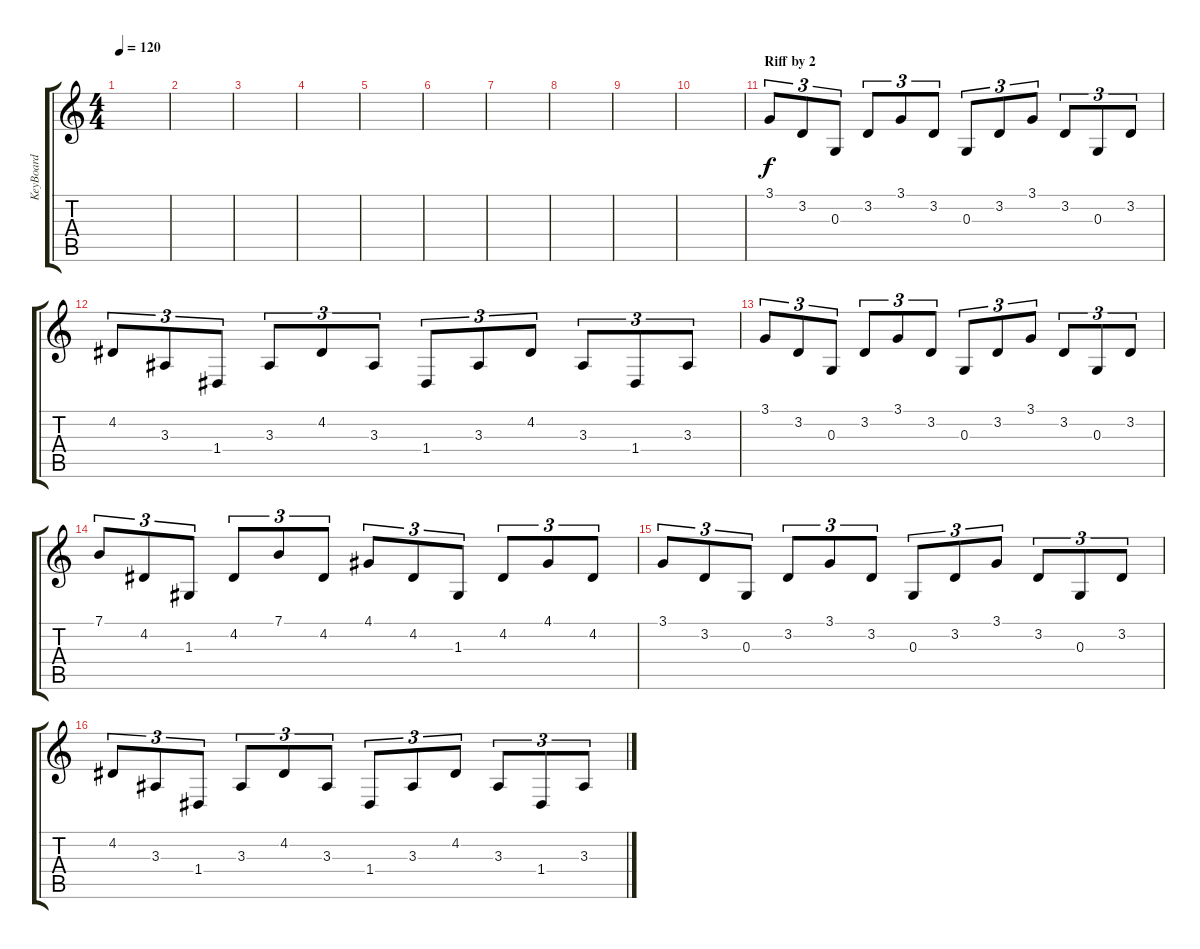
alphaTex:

\track ("KeyBoard" "KeyBoard") {instrument acousticgrandpiano}
\staff {score tabs}
\tuning (E4 B3 G3 D3 A2 E2) {hide}
\ts (4 4)
\tempo 120
\clef g2
\ks c
|
|
|
|
|
|
|
|
|
|
\section ("" "Riff by 2")
3.1.8{tu (3 2) instrument acousticgrandpiano} 3.2.8{tu (3 2)} 0.3.8{tu (3 2)} 3.2.8{tu (3 2)} 3.1.8{tu (3 2)} 3.2.8{tu (3 2)} 0.3.8{tu (3 2)} 3.2.8{tu (3 2)} 3.1.8{tu (3 2)} 3.2.8{tu (3 2)} 0.3.8{tu (3 2)} 3.2.8{tu (3 2)} |
4.2.8{tu (3 2)} 3.3.8{tu (3 2)} 1.4.8{tu (3 2)} 3.3.8{tu (3 2)} 4.2.8{tu (3 2)} 3.3.8{tu (3 2)} 1.4.8{tu (3 2)} 3.3.8{tu (3 2)} 4.2.8{tu (3 2)} 3.3.8{tu (3 2)} 1.4.8{tu (3 2)} 3.3.8{tu (3 2)} |
3.1.8{tu (3 2)} 3.2.8{tu (3 2)} 0.3.8{tu (3 2)} 3.2.8{tu (3 2)} 3.1.8{tu (3 2)} 3.2.8{tu (3 2)} 0.3.8{tu (3 2)} 3.2.8{tu (3 2)} 3.1.8{tu (3 2)} 3.2.8{tu (3 2)} 0.3.8{tu (3 2)} 3.2.8{tu (3 2)} |
7.1.8{tu (3 2)} 4.2.8{tu (3 2)} 1.3.8{tu (3 2)} 4.2.8{tu (3 2)} 7.1.8{tu (3 2)} 4.2.8{tu (3 2)} 4.1.8{tu (3 2)} 4.2.8{tu (3 2)} 1.3.8{tu (3 2)} 4.2.8{tu (3 2)} 4.1.8{tu (3 2)} 4.2.8{tu (3 2)} |
3.1.8{tu (3 2)} 3.2.8{tu (3 2)} 0.3.8{tu (3 2)} 3.2.8{tu (3 2)} 3.1.8{tu (3 2)} 3.2.8{tu (3 2)} 0.3.8{tu (3 2)} 3.2.8{tu (3 2)} 3.1.8{tu (3 2)} 3.2.8{tu (3 2)} 0.3.8{tu (3 2)} 3.2.8{tu (3 2)} |
4.2.8{tu (3 2)} 3.3.8{tu (3 2)} 1.4.8{tu (3 2)} 3.3.8{tu (3 2)} 4.2.8{tu (3 2)} 3.3.8{tu (3 2)} 1.4.8{tu (3 2)} 3.3.8{tu (3 2)} 4.2.8{tu (3 2)} 3.3.8{tu (3 2)} 1.4.8{tu (3 2)} 3.3.8{tu (3 2)}
